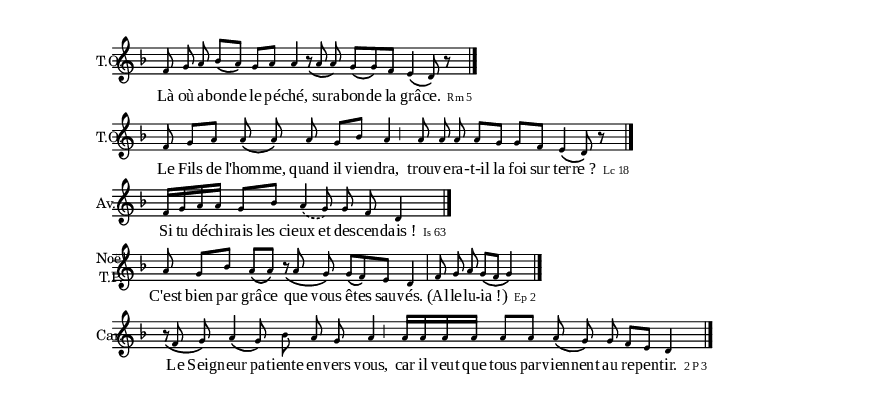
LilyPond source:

\version "2.10.0"
\include "definitions.ly"
%\markup { psaume 52}



\relative f' { 
	\new Staff {
		\cadenzaOn
		\key f \major
		\set Staff.instrumentName = \markup{ \center-align { T.O. } }
		
		\times 2/3 { f8 g a }
		bes[\( a\)]
		g[ a]
		a4
		\pespace
		\times 2/3 { r8_\( a a\) }
		\times 2/3 { g[\( g\) f] }
		e4\( d8\) r
		
		\endBar
	}
	\addlyrics {
		Là où a -- bon -- de le pé -- ché, su -- ra -- bon -- de la grâ -- ce.
		\markup { \citation #"Rm 5" }
	}
}
\relative f' { 
	\new Staff {
		\cadenzaOn
		\key f \major
		\set Staff.instrumentName = \markup{ \center-align { T.O. } }
		f8
		g[ a]
		\times 2/3 { a\( a\) a }
		g[ bes]
		a4
		\cesure \pespace
		\times 2/3 { a8 a a }
		a[ g]
		g[ f]
		e4\( d8\) r
		
		\endBar
	}
	\addlyrics {
		Le Fils de l'hom -- me, quand il vien -- dra, trou -- ve -- ra -- -t-il la foi sur ter -- "re ?"
		\markup { \citation #"Lc 18" }
	}
}

\relative f' { 
	\new Staff {
		\cadenzaOn
		\key f \major
		\set Staff.instrumentName = \markup{ \center-align { Av. } }
		f16[ g a a]
		g8[ bes]
		\slurDashed
		a4(
		\times 2/3 { g8) g f }
		d4
		\endBar
	}
	\addlyrics {
		Si tu dé -- chi -- rais "les ci" -- eux et des  -- cen -- "dais !"
		\markup { \citation #"Is 63" }
	}
}
\relative f' { 
	\new Staff {
		\cadenzaOn
		\key f \major
		\set Staff.instrumentName = \markup{ \center-align { Noël T.P. } }
		a8
		g[ bes]
		a[\( a\)]
		\pespace
		\times 2/3 { r_\( a g\) }
		\times 2/3 { g[\( f\) e] }
		d4
		\barre
		\times 2/3 { f8 g a }
		g[\( f]
		g4\)
		\endBar
	}
	\addlyrics {
		C'est bien par grâ -- ce que vous ê -- tes sau -- vés. "(Al" -- le -- lu -- "ia !)" _ _
		\markup { \citation #"Ep 2" }
	}
}

\relative f' { 
	\new Staff {
		\cadenzaOn
		\key f \major
		\set Staff.instrumentName = \markup{ \center-align { Car. } }
		\times 2/3 { r8_\( f g\) }
		\times 2/3 { a4\( g8\) }
		\times 2/3 { bes a g }
		a4
		\cesure \pespace
		a16[ a a a]
		a8[ a]
		\times 2/3 { a\( g\) g }
		f[ e]
		d4
		\endBar
	}
	\addlyrics {
		Le Seig -- neur pa -- tiente en -- vers vous, car il veut que tous par -- vien -- nent au re -- pen -- tir. 
		\markup { \citation #"2 P 3" }
	}
}


